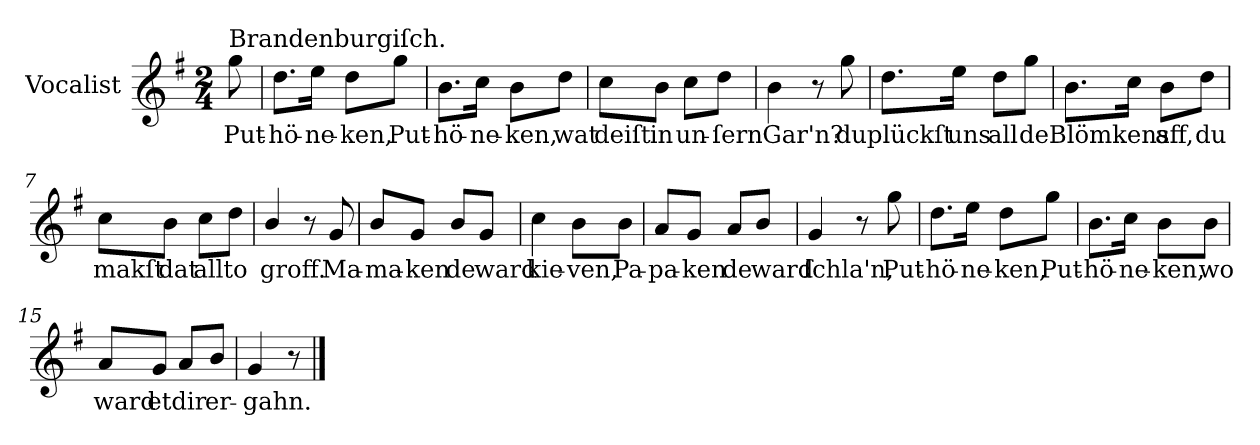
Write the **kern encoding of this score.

**kern	**text
*part1	*part1
*staff1	*staff1
*I"Vocalist	*
*k[f#]	*
*G:	*
*M2/4	*
=	=
!LO:TX:a:t=Brandenburgiſch.	!
8gg	Put-
=1	=1
8.ddL	-hö-
16eeJk	-ne-
8ddL	-ken,
8ggJ	Put-
=2	=2
8.bL	-hö-
16ccJk	-ne-
8bL	-ken,
8ddJ	wat
=3	=3
8ccL	deiſt
8bJ	in
8ccL	un-
8ddJ	-ſern
=4	=4
4b	Gar'n?
8r	.
8gg	du
=5	=5
8.ddL	plückſt
16eeJk	uns
8ddL	all
8ggJ	de
=6	=6
8.bL	Blömkens
16ccJk	.
8bL	aff,
8ddJ	du
=7	=7
8ccL	makſt
8bJ	dat
8ccL	all
8ddJ	to
=8	=8
4b/	groff.
8r	.
8g	Ma-
=9	=9
8b/L	-ma-
8gJ	-ken
8b/L	de
8gJ	ward
=10	=10
4cc	kie-
8bL	-ven,
8bJ	Pa-
=11	=11
8aL	-pa-
8gJ	-ken
8aL	de
8b/J	ward
=12	=12
4g	ſchla'n,
8r	.
8gg	Put-
=13	=13
8.ddL	-hö-
16eeJk	-ne-
8ddL	-ken,
8ggJ	Put-
=14	=14
8.bL	-hö-
16ccJk	-ne-
8bL	-ken,
8bJ	wo
=15	=15
8aL	ward
8gJ	et
8aL	dir
8bJ	er-
=16	=16
4g	-gahn.
8r	.
==	==
*-	*-
